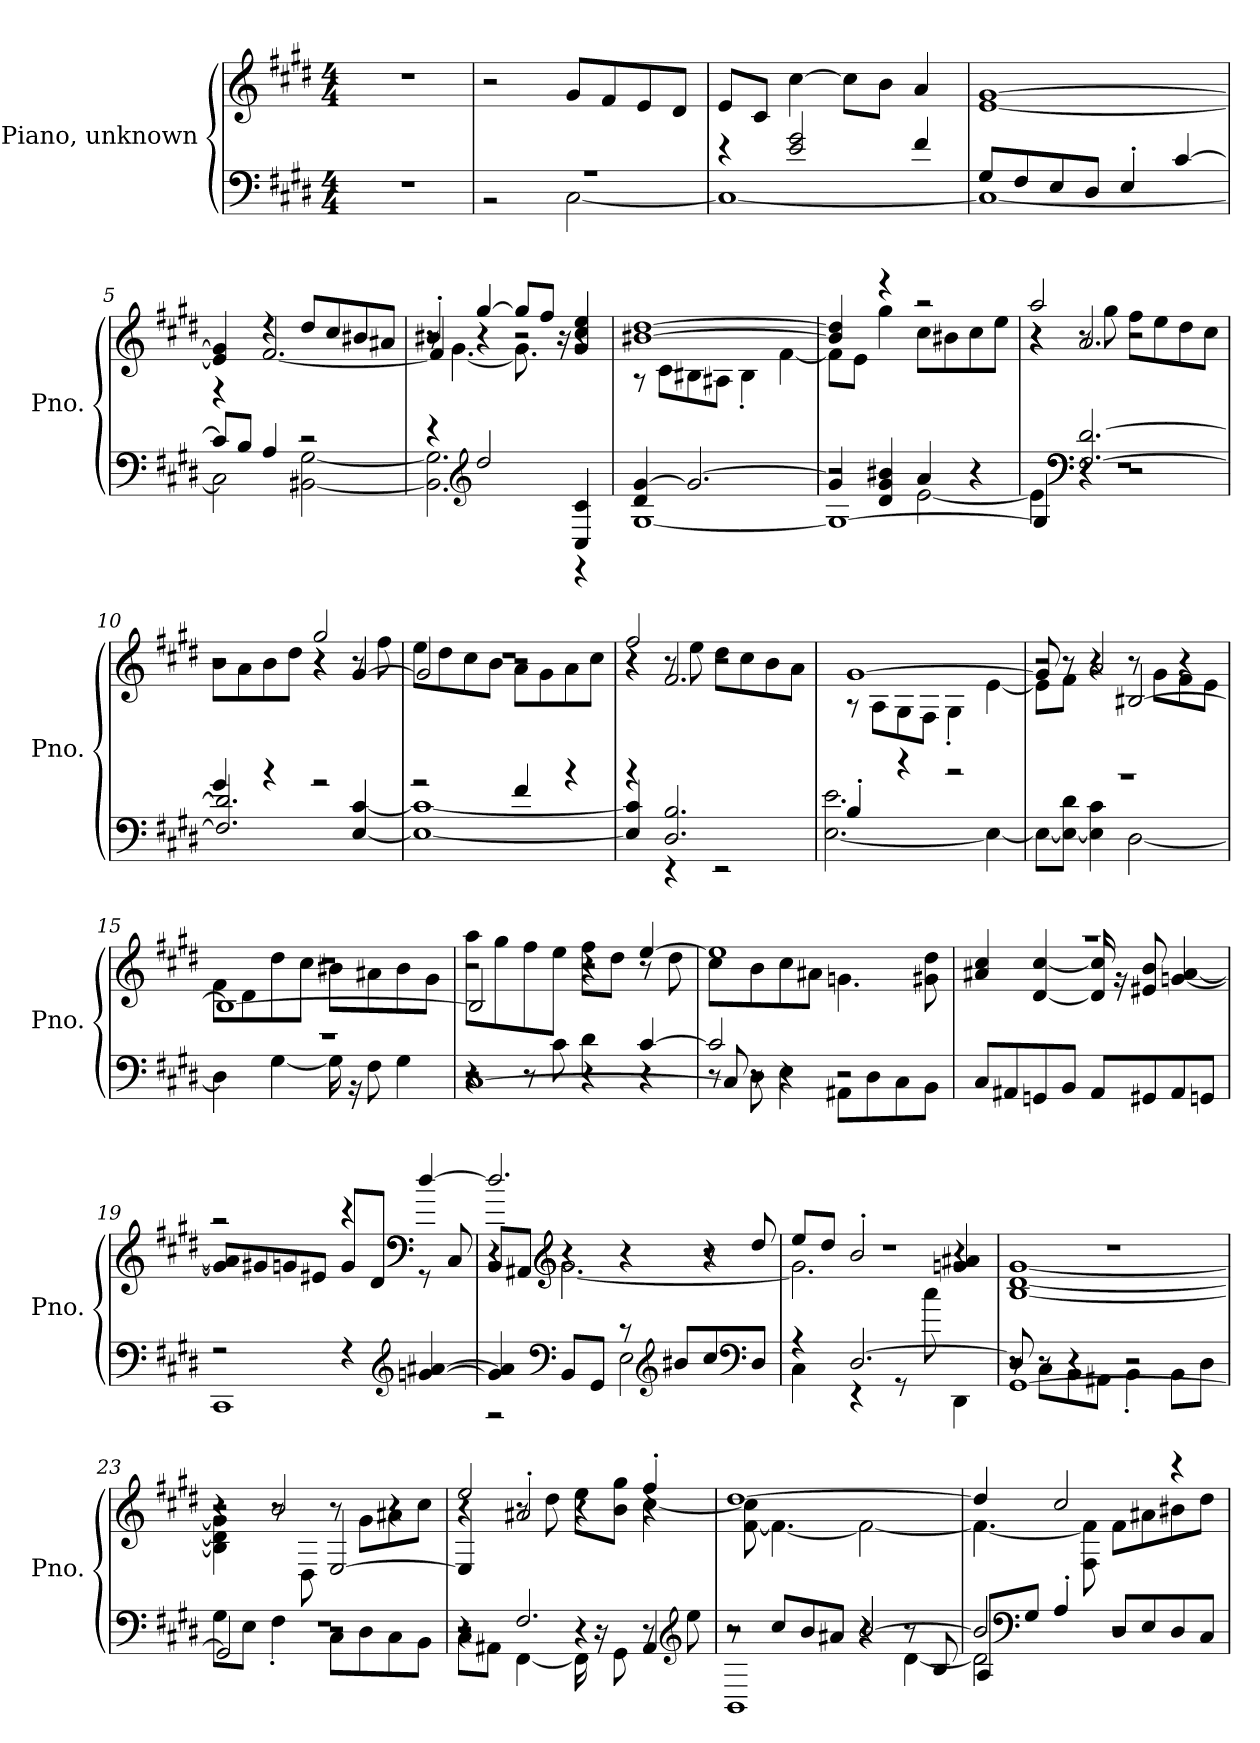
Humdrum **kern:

**kern	**kern
*part1	*part1
*staff2	*staff1
*I"Piano, unknown	*
*I'Pno.	*
*clefF4	*clefG2
*k[f#c#g#d#]	*k[f#c#g#d#]
*M4/4	*M4/4
*MM120	*MM120
=1	=1
1r	1r
=2	=2
*^	*
1r	2r	2r
.	[2C#\	8g#/L
.	.	8f#/
.	.	8e/
.	.	8d#/J
=3	=3	=3
4r	1C#_	8e/L
.	.	8c#/J
2e/ 2g#/	.	[4cc#\
.	.	8cc#\L]
.	.	8b\J
4f#/	.	4a/
=4	=4	=4
8G#/L	1C#_	[1e [1g#
8F#/	.	.
8E/	.	.
8D#/J	.	.
4E'/	.	.
[4c#/	.	.
=5	=5	=5
*	*	*^
8c#/L]	2C#\]	4e/] 4g#/]	4r
8B/J	.	.	.
4A/	.	4r	[2.f#/
2r	[2BB#X\ [2G#\	8dd#/L	.
.	.	8cc#/	.
.	.	8b#X/	.
.	.	8a#X/J	.
!!LO:LB:g=z
=6	=6	=6	=6
*	*	*	*^
4r	2.BB#\] 2.G#\]	4b#X'/	8r	4f#/]
.	.	.	[4.g#\	.
*clefG2	*	*	*	*
2dd#/	.	[4gg#/	.	4r
.	.	8gg#/L]	8.g#\]	2r
.	.	8ff#/J	.	.
.	.	.	16r	.
4C#/ 4c#/	4r	4g#/ 4cc#/ 4ee/	4r	.
*	*	*	*v	*v
=7	=7	=7	=7
4d#/ [4g#/	[1G#	[1b#X [1dd#	8r
.	.	.	8c#\L
2.g#/_	.	.	8B#X\
.	.	.	8A#X\J
.	.	.	4B#'\
.	.	.	[4f#\
=8	=8	=8	=8
*	*^	*	*
4g#/]	2r	1G#_	4b#/] 4dd#/]	8f#\L]
.	.	.	.	8e\J
4d#/ 4g#/ 4b#X/	.	.	4r	4gg#\
4a/	[2e\	.	2r	8cc#\L
.	.	.	.	8b#X\
4r	.	.	.	8cc#\
.	.	.	.	8ee\J
=9	=9	=9	=9	=9
*	*	*	*	*^
1r	4e\]	4G#/]	2aa/	4r	4r
*clefF4	*	*	*	*	*
.	4r	[2.F#/ [2.d#/	.	8r	2.a/
.	.	.	.	8gg#\	.
.	2r	.	2r	8ff#\L	.
.	.	.	.	8ee\	.
.	.	.	.	8dd#\	.
.	.	.	.	8cc#\J	.
*	*v	*v	*	*	*
!!LO:LB:g=z	!!	!!
=10	=10	=10	=10	=10
4g#/	2.F#/] 2.d#/]	2r	8b\L	2r
.	.	.	8a\	.
4r	.	.	8b\	.
.	.	.	8dd#\J	.
2r	.	2gg#/	4r	4r
.	[4E/ [4c#/	.	8r	[4g#/
.	.	.	8ff#\	.
=11	=11	=11	=11	=11
2r	1E_ 1c#_	1r	8ee\L	2g#/]
.	.	.	8dd#\	.
.	.	.	8cc#\	.
.	.	.	8b\J	.
4f#/	.	.	8a\L	2r
.	.	.	8g#\	.
4r	.	.	8a\	.
.	.	.	8cc#\J	.
=12	=12	=12	=12	=12
4r	4E/] 4c#/]	2ff#/	4r	4r
2.D#/ 2.B/	4r	.	8r	2.f#/
.	.	.	8ee\	.
.	2r	2r	8dd#\L	.
.	.	.	8cc#\	.
.	.	.	8b\	.
.	.	.	8a\J	.
*	*	*	*v	*v
=13	=13	=13	=13
4B'/	[2.E\ 2.e\	[1g#	8r
.	.	.	8A\L
4r	.	.	8G#\
.	.	.	8F#\J
2r	.	.	4G#'\
.	4E\_	.	[4e\
!!LO:LB:g=z
=14	=14	=14	=14
*	*	*	*^
1r	8E\L_	8g#/]	8e\L]	2r
.	8E\_ 8d#\J	8r	8f#\J	.
.	4E\] 4c#\	2a/	4r	.
.	[2D#\	.	8r	[2B#X/
.	.	.	8g#\L	.
.	.	4r	8f#\	.
.	.	.	8e\J	.
=15	=15	=15	=15	=15
1r	4D#\]	1r	8f#\L	1B#_
.	.	.	8d#\	.
.	[4G#\	.	8dd#\	.
.	.	.	8cc#\J	.
.	16G#\]	.	8b#X\L	.
.	16r	.	.	.
.	8F#\	.	8a#X\	.
.	4G#\	.	8b#\	.
.	.	.	8g#\J	.
=16	=16	=16	=16	=16
*	*^	*	*	*
2r	4r	[1C#	2r	8aa\L	2B#/]
.	.	.	.	8gg#\	.
.	8r	.	.	8ff#\	.
.	8c#\	.	.	8ee\J	.
4r	4d#\	.	4r	8ff#\L	2r
.	.	.	.	8dd#\J	.
[4c#/	4r	.	[4ee/	8r	.
.	.	.	.	8dd#\	.
*	*	*	*	*v	*v
=17	=17	=17	=17	=17
2c#/]	8r	8C#/]	1ee]	8cc#\L
.	8D#\	8r	.	8b\
.	4E\	4r	.	8cc#\
.	.	.	.	8a#X\J
2r	8AA#X\L	2r	.	4.gn\
.	8D#\	.	.	.
.	8C#\	.	.	.
.	8BB\J	.	.	8g#X\ 8dd#\
*v	*v	*v	*	*
!!LO:LB:g=z	!!
=18	=18	=18
8C#/L	1r	4a#X/ 4cc#/
8AA#X/	.	.
8GGn/	.	[4d#/ [4cc#/
8BB/J	.	.
8AA#/L	.	16d#/] 16cc#/]
.	.	16r
8GG#X/	.	8e#X/ 8b/
8AA#/	.	[4gn/ [4a#/
8GGn/J	.	.
=19	=19	=19
*^	*	*
2r	1CC#	2r	8g/] 8a#/]L
.	.	.	8g#X/
.	.	.	8gn/
.	.	.	8e#X/J
4r	.	4r	8g/L
.	.	.	8d#/J
*clefG2	*	*clefF4	*
[4gn/ [4a#X/	.	[4dd#/	8r
.	.	.	8C#/
!!LO:LB:g=z
=20	=20	=20	=20
*	*	*	*^
4g/] 4a#/]	2r	2.dd#/]	4r	8BB/L
.	.	.	.	8AA#X/J
*clefF4	*	*clefG2	*	*
8BB/L	.	.	[2.g#\	4r
8GG#/J	.	.	.	.
8r	2E\	.	.	4r
*clefG2	*	*	*	*
8b#X/L	.	.	.	.
8cc#/	.	4r	.	8r
*clefF4	*	*	*	*
8D#/J	.	.	.	8dd#/
=21	=21	=21	=21	=21
4r	4C#\	1r	2.g#\]	8ee/L
.	.	.	.	8dd#/J
[2.D#/	4r	.	.	2b'/
.	8r	.	.	.
.	8cc#\	.	.	.
.	4DD#\	.	4r	4gn/ 4a#X/
*	*	*	*v	*v
=22	=22	=22	=22
*	*^	*	*
8D#/]	8r	[1GG#	1r	[1B [1d# [1g#
8r	8C#\L	.	.	.
4r	8BB\	.	.	.
.	8AA#X\J	.	.	.
2r	4BB'\	.	.	.
.	8BB\L	.	.	.
.	8D#\J	.	.	.
!!LO:PB:g=z
=23	=23	=23	=23	=23
*	*	*	*	*^
1r	8G#\L	2GG#/]	4r	4B\] 4d#\] 4g#\]	2r
.	8E\J	.	.	.	.
.	4F#'\	.	2b/	8r	.
.	.	.	.	8D#\	.
.	8C#\L	2r	.	8r	[2E/
.	8D#\	.	.	8g#\L	.
.	8C#\	.	4r	8a#X\	.
.	8BB\J	.	.	8cc#\J	.
=24	=24	=24	=24	=24	=24
4r	8C#\L	2r	2ee/	4r	4E/]
.	8AA#X\J	.	.	.	.
2.F#/	[4FF#\	.	.	8r	2a#X'/
.	.	.	.	8dd#\	.
.	16FF#\]	4r	4r	8ee\L	.
.	16r	.	.	.	.
.	8GG#\	.	.	8b\ 8gg#\J	.
.	8r	4AA#/	4ff#'/	[4cc#\	4r
*clefG2	*	*	*	*	*
.	8ee\	.	.	.	.
*	*	*	*	*v	*v
=25	=25	=25	=25	=25
*	*	*^	*	*
2r	2r	8r	1BB	[1dd#	[8f#\ 8cc#\]
.	.	8cc#/L	.	.	4.f#\_
.	.	8b/	.	.	.
.	.	8a#X/J	.	.	.
[2b/	4r	4r	.	.	2f#\_
.	[4d#\	8r	.	.	.
.	.	8B/	.	.	.
*	*	*v	*v	*	*
!!LO:LB:g=z	!!
=26	=26	=26	=26	=26
2b/]	2d#\]	8A/L	4dd#/]	4.f#\_
*clefF4	*	*	*	*
.	.	8G#/J	.	.
.	.	4A'/	2cc#/	.
.	.	.	.	8F#\ 8f#\]
2r	2r	8D#/L	.	8f#\L
.	.	8E/	.	8a#X\
.	.	8D#/	4r	8b#X\
.	.	8C#/J	.	8dd#\J
*v	*v	*v	*	*
*	*v	*v
=	=
*-	*-
